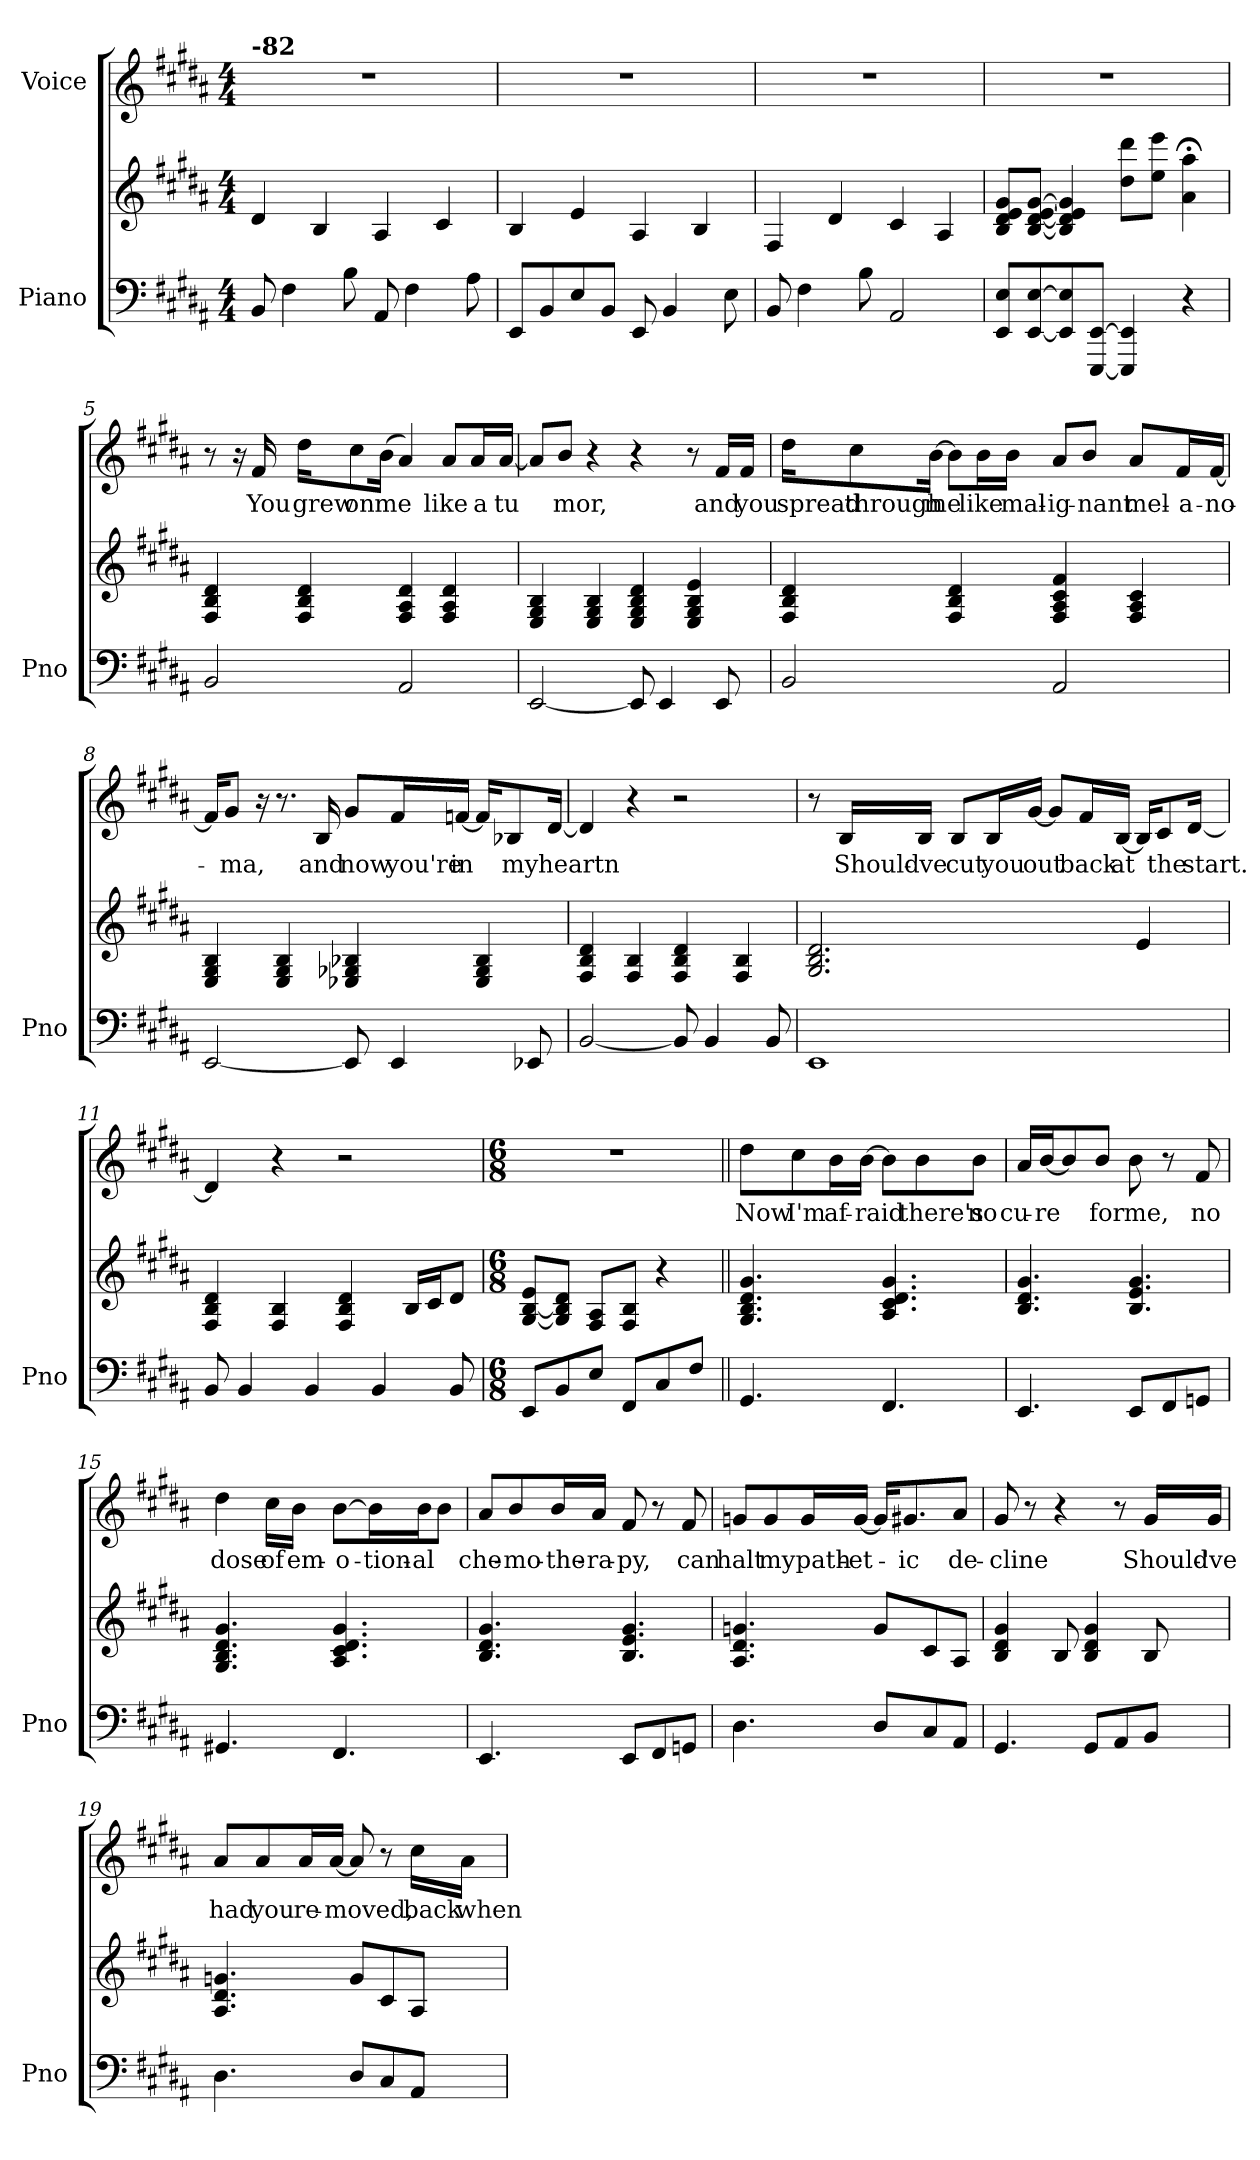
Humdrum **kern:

**kern	**kern	**kern	**text
*part2	*part2	*part1	*part1
*staff3	*staff2	*staff1	*staff1
*I"Piano	*	*I"Voice	*
*I'Pno	*	*	*
*clefF4	*clefG2	*clefG2	*
*k[f#c#g#d#a#]	*k[f#c#g#d#a#]	*k[f#c#g#d#a#]	*
*M4/4	*M4/4	*M4/4	*
*MM72	*MM72	*MM72	*
=1	=1	=1	=1
!	!	!LO:TX:a:B:t=-82	!
8BB/	4d#/	1r	.
4F#\	.	.	.
.	4B/	.	.
8B\	.	.	.
8AA#/	4A#/	.	.
4F#\	.	.	.
.	4c#/	.	.
8A#\	.	.	.
=2	=2	=2	=2
8EE/L	4B/	1r	.
8BB/	.	.	.
8E/	4e/	.	.
8BB/J	.	.	.
8EE/	4A#/	.	.
4BB/	.	.	.
.	4B/	.	.
8E\	.	.	.
=3	=3	=3	=3
8BB/	4F#/	1r	.
4F#\	.	.	.
.	4d#/	.	.
8B\	.	.	.
2AA#/	4c#/	.	.
.	4A#/	.	.
=4	=4	=4	=4
8EE/ 8E/L	8B/ 8d#/ 8e/ 8g#/L	1r	.
[8EE/ [8E/	[8B/ [8d#/ [8e/ [8g#/J	.	.
8EE/] 8E/]	4B/] 4d#/] 4e/] 4g#/]	.	.
[8EEE/ [8EE/J	.	.	.
4EEE/] 4EE/]	8dd#\ 8ddd#\L	.	.
.	8ee\ 8eee\J	.	.
4r	4a#\;< 4aa#\;<	.	.
!!LO:LB:g=z
=5	=5	=5	=5
2BB/	4F#/ 4B/ 4d#/	8r	.
.	.	16r	.
!	!	!	!LO:LY:b
.	.	16f#/	You
!	!	!	!LO:LY:b
.	4F#/ 4B/ 4d#/	16dd#\KL	grew
!	!	!	!LO:LY:b
.	.	8cc#\	on
!	!	!	!LO:LY:b
.	.	(16b\Jk	me
2AA#/	4F#/ 4A#/ 4d#/	4a#/)	.
!	!	!	!LO:LY:b
.	4F#/ 4A#/ 4d#/	8a#/L	like
!	!	!	!LO:LY:b
.	.	16a#/L	a
!	!	!	!LO:LY:b
.	.	[16a#/JJ	tu
=6	=6	=6	=6
[2EE/	4E/ 4G#/ 4B/	8a#/L]	.
!	!	!	!LO:LY:b
.	.	8b/J	mor,
.	4E/ 4G#/ 4B/	4r	.
8EE/]	4E/ 4G#/ 4B/ 4d#/	4r	.
4EE/	.	.	.
.	4E/ 4G#/ 4B/ 4e/	8r	.
!	!	!	!LO:LY:b
8EE/	.	16f#/LL	and
!	!	!	!LO:LY:b
.	.	16f#/JJ	you
!!LO:LB:g=z
=7	=7	=7	=7
!	!	!	!LO:LY:b
2BB/	4F#/ 4B/ 4d#/	16dd#\KL	spread
!	!	!	!LO:LY:b
.	.	8cc#\	through
!	!	!	!LO:LY:b
.	.	[16b\Jk	me
.	4F#/ 4B/ 4d#/	8b\L]	.
!	!	!	!LO:LY:b
.	.	16b\L	like
!	!	!	!LO:LY:b
.	.	16b\JJ	mal-
!	!	!	!LO:LY:b
2AA#/	4F#/ 4A#/ 4c#/ 4f#/	8a#/L	-ig-
!	!	!	!LO:LY:b
.	.	8b/J	-nant
!	!	!	!LO:LY:b
.	4F#/ 4A#/ 4c#/	8a#/L	mel-
!	!	!	!LO:LY:b
.	.	16f#/L	-a-
!	!	!	!LO:LY:b
.	.	[16f#/JJ	-no-
=8	=8	=8	=8
[2EE/	4E/ 4G#/ 4B/	16f#/KL]	.
!	!	!	!LO:LY:b
.	.	8g#/J	-ma,
.	.	16r	.
.	4E/ 4G#/ 4B/	8.r	.
!	!	!	!LO:LY:b
.	.	16B/	and
!	!	!	!LO:LY:b
8EE/]	4E-X/ 4G-X/ 4B-X/	8g#/L	now
!	!	!	!LO:LY:b
4EE/	.	16f#/L	you're
!	!	!	!LO:LY:b
.	.	[16fn/JJ	in
.	4E-/ 4G-/ 4B-/	16f/KL]	.
!	!	!	!LO:LY:b
.	.	8B-X/	my
8EE-X/	.	.	.
!	!	!	!LO:LY:b
.	.	[16d#/Jk	heartn
!!LO:PB:g=z
=9	=9	=9	=9
[2BB/	4F#/ 4B/ 4d#/	4d#/]	.
.	4F#/ 4B/	4r	.
8BB/]	4F#/ 4B/ 4d#/	2r	.
4BB/	.	.	.
.	4F#/ 4B/	.	.
8BB/	.	.	.
=10	=10	=10	=10
1EE	2.G#/ 2.B/ 2.d#/	8r	.
!	!	!	!LO:LY:b
.	.	16B/LL	Should-
!	!	!	!LO:LY:b
.	.	16B/JJ	-'ve
!	!	!	!LO:LY:b
.	.	8B/L	cut
!	!	!	!LO:LY:b
.	.	16B/L	you
!	!	!	!LO:LY:b
.	.	[16g#/JJ	out
.	.	8g#/L]	.
!	!	!	!LO:LY:b
.	.	16f#/L	back
!	!	!	!LO:LY:b
.	.	[16B/JJ	at
.	4e/	16B/KL]	.
!	!	!	!LO:LY:b
.	.	8c#/	the
!	!	!	!LO:LY:b
.	.	[16d#/Jk	start.
=11	=11	=11	=11
8BB/	4F#/ 4B/ 4d#/	4d#/]	.
4BB/	.	.	.
.	4F#/ 4B/	4r	.
4BB/	.	.	.
.	4F#/ 4B/ 4d#/	2r	.
4BB/	.	.	.
.	16B/LL	.	.
.	16c#/J	.	.
8BB/	8d#/J	.	.
!!LO:LB:g=z
=12	=12	=12	=12
*M6/8	*M6/8	*M6/8	*
8EE/L	[8G#/ [8B/ 8e/L	2.r	.
8BB/	8G#/] 8B/] 8d#/J	.	.
8E/J	8F#/ 8A#/L	.	.
8FF#/L	8F#/ 8B/J	.	.
8C#/	4r	.	.
8F#/J	.	.	.
=13||	=13||	=13||	=13||
!	!	!	!LO:LY:b
4.GG#/	4.G#/ 4.B/ 4.d#/ 4.g#/	8dd#\L	Now
!	!	!	!LO:LY:b
.	.	8cc#\	I'm
!	!	!	!LO:LY:b
.	.	16b\L	af-
!	!	!	!LO:LY:b
.	.	[16b\JJ	-raid
4.FF#/	4.A#/ 4.c#/ 4.d#/ 4.g#/	8b\L]	.
!	!	!	!LO:LY:b
.	.	8b\	there's
!	!	!	!LO:LY:b
.	.	8b\J	no
=14	=14	=14	=14
!	!	!	!LO:LY:b
4.EE/	4.B/ 4.d#/ 4.g#/	16a#/LL	cu-
!	!	!	!LO:LY:b
.	.	[16b/J	-re
.	.	8b/]	.
!	!	!	!LO:LY:b
.	.	8b/J	for
!	!	!	!LO:LY:b
8EE/L	4.B/ 4.e/ 4.g#/	8b\	me,
8FF#/	.	8r	.
!	!	!	!LO:LY:b
8GGn/J	.	8f#/	no
!!LO:LB:g=z
=15	=15	=15	=15
!	!	!	!LO:LY:b
4.GG#X/	4.G#/ 4.B/ 4.d#/ 4.g#/	4dd#\	dose
!	!	!	!LO:LY:b
.	.	16cc#\LL	of
!	!	!	!LO:LY:b
.	.	16b\JJ	em-
!	!	!	!LO:LY:b
4.FF#/	4.A#/ 4.c#/ 4.d#/ 4.g#/	[8b\L	-o-
!	!	!	!LO:LY:b
.	.	16b\L]	-tion-
!	!	!	!LO:LY:b
.	.	16b\J	-al
.	.	8b\J	.
=16	=16	=16	=16
!	!	!	!LO:LY:b
4.EE/	4.B/ 4.d#/ 4.g#/	8a#/L	che-
!	!	!	!LO:LY:b
.	.	8b/	-mo-
!	!	!	!LO:LY:b
.	.	16b/L	-the-
!	!	!	!LO:LY:b
.	.	16a#/JJ	-ra-
!	!	!	!LO:LY:b
8EE/L	4.B/ 4.e/ 4.g#/	8f#/	-py,
8FF#/	.	8r	.
!	!	!	!LO:LY:b
8GGn/J	.	8f#/	can
=17	=17	=17	=17
!	!	!	!LO:LY:b
4.D#\	4.A#/ 4.d#/ 4.gn/	8gn/L	halt
!	!	!	!LO:LY:b
.	.	8g/	my
!	!	!	!LO:LY:b
.	.	16g/L	path-
!	!	!	!LO:LY:b
.	.	[16g/JJ	-et-
8D#/L	8g/L	16g/KL]	.
!	!	!	!LO:LY:b
.	.	8.g#X/	-ic
8C#/	8c#/	.	.
!	!	!	!LO:LY:b
8AA#/J	8A#/J	8a#/J	de-
!!LO:LB:g=z
=18	=18	=18	=18
!	!	!	!LO:LY:b
4.GG#/	4B/ 4d#/ 4g#/	8g#/	-cline
.	.	8r	.
.	8B/	4r	.
8GG#/L	4B/ 4d#/ 4g#/	.	.
8AA#/	.	8r	.
!	!	!	!LO:LY:b
8BB/J	8B/	16g#/LL	Should-
!	!	!	!LO:LY:b
.	.	16g#/JJ	-'ve
=19	=19	=19	=19
!	!	!	!LO:LY:b
4.D#\	4.A#/ 4.d#/ 4.gn/	8a#/L	had
!	!	!	!LO:LY:b
.	.	8a#/	you
!	!	!	!LO:LY:b
.	.	16a#/L	re-
!	!	!	!LO:LY:b
.	.	[16a#/JJ	-moved,
8D#/L	8g/L	8a#/]	.
8C#/	8c#/	8r	.
!	!	!	!LO:LY:b
8AA#/J	8A#/J	16cc#\LL	back
!	!	!	!LO:LY:b
.	.	16a#\JJ	when
=	=	=	=
*-	*-	*-	*-
